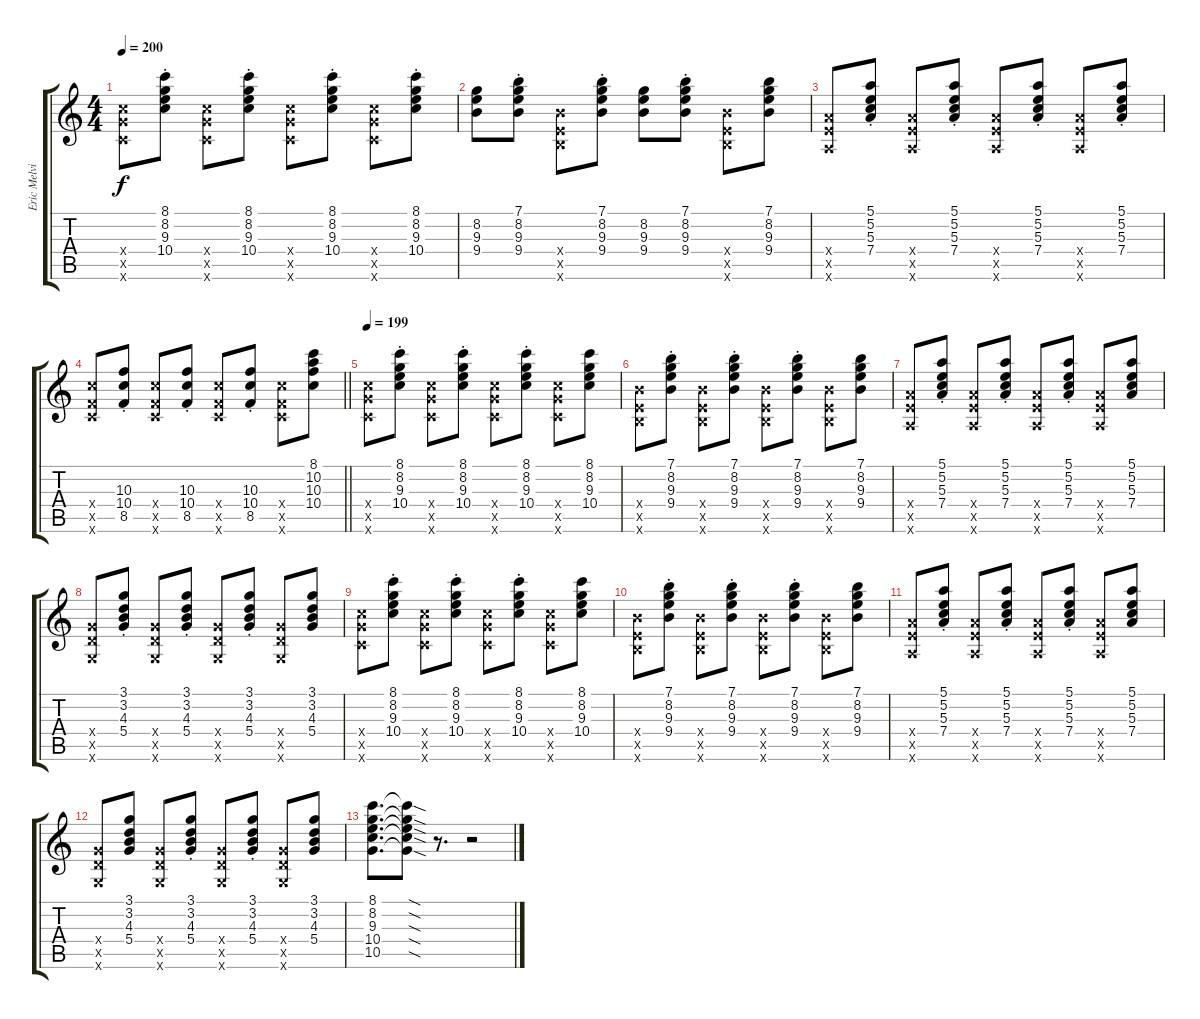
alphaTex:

\track ("Eric Melvin" "Eric Melvi") {instrument electricguitarjazz}
\staff {score tabs}
\tuning (E4 B3 G3 D3 A2 E2) {hide}
\ts (4 4)
\tempo 200
\clef g2
\ks c
(10.4{x} 10.5{x} 8.6{x}).8{dy f} (8.1{st} 8.2{st} 9.3{st} 10.4{st}).8 (10.4{x} 10.5{x} 8.6{x}).8 (8.1{st} 8.2{st} 9.3{st} 10.4{st}).8 (10.4{x} 10.5{x} 8.6{x}).8 (8.1{st} 8.2{st} 9.3{st} 10.4{st}).8 (10.4{x} 10.5{x} 8.6{x}).8 (8.1{st} 8.2{st} 9.3{st} 10.4{st}).8 |
(8.2 9.3 9.4).8 (7.1{st} 8.2{st} 9.3{st} 9.4{st}).8 (9.4{x} 7.5{x} 7.6{x}).8 (7.1{st} 8.2{st} 9.3{st} 9.4{st}).8 (8.2 9.3 9.4).8 (7.1{st} 8.2{st} 9.3{st} 9.4{st}).8 (9.4{x} 7.5{x} 7.6{x}).8 (7.1 8.2 9.3 9.4).8 |
(7.4{x} 7.5{x} 5.6{x}).8 (5.1{st} 5.2{st} 5.3{st} 7.4{st}).8 (7.4{x} 7.5{x} 5.6{x}).8 (5.1{st} 5.2{st} 5.3{st} 7.4{st}).8 (7.4{x} 7.5{x} 5.6{x}).8 (5.1{st} 5.2{st} 5.3{st} 7.4{st}).8 (7.4{x} 7.5{x} 5.6{x}).8 (5.1{st} 5.2{st} 5.3{st} 7.4{st}).8 |
\barLineRight lightlight
(10.4{x} 8.5{x} 8.6{x}).8 (10.3{st} 10.4{st} 8.5{st}).8 (10.4{x} 8.5{x} 8.6{x}).8 (10.3{st} 10.4{st} 8.5{st}).8 (10.4{x} 8.5{x} 8.6{x}).8 (10.3{st} 10.4{st} 8.5{st}).8 (10.4{x} 8.5{x} 8.6{x}).8 (8.1 10.2 10.3 10.4).8 |
\section ("" "")
\tempo 199
(10.4{x} 10.5{x} 8.6{x}).8 (8.1{st} 8.2{st} 9.3{st} 10.4{st}).8 (10.4{x} 10.5{x} 8.6{x}).8 (8.1{st} 8.2{st} 9.3{st} 10.4{st}).8 (10.4{x} 10.5{x} 8.6{x}).8 (8.1{st} 8.2{st} 9.3{st} 10.4{st}).8 (10.4{x} 10.5{x} 8.6{x}).8 (8.1 8.2 9.3 10.4).8 |
(9.4{x} 7.5{x} 7.6{x}).8 (7.1{st} 8.2{st} 9.3{st} 9.4{st}).8 (9.4{x} 7.5{x} 7.6{x}).8 (7.1{st} 8.2{st} 9.3{st} 9.4{st}).8 (9.4{x} 7.5{x} 7.6{x}).8 (7.1{st} 8.2{st} 9.3{st} 9.4{st}).8 (9.4{x} 7.5{x} 7.6{x}).8 (7.1 8.2 9.3 9.4).8 |
(7.4{x} 7.5{x} 5.6{x}).8 (5.1{st} 5.2{st} 5.3{st} 7.4{st}).8 (7.4{x} 7.5{x} 5.6{x}).8 (5.1{st} 5.2{st} 5.3{st} 7.4{st}).8 (7.4{x} 7.5{x} 5.6{x}).8 (5.1{st} 5.2{st} 5.3{st} 7.4{st}).8 (7.4{x} 7.5{x} 5.6{x}).8 (5.1 5.2 5.3 7.4).8 |
(5.4{x} 5.5{x} 3.6{x}).8 (3.1{st} 3.2{st} 4.3{st} 5.4{st}).8 (5.4{x} 5.5{x} 3.6{x}).8 (3.1{st} 3.2{st} 4.3{st} 5.4{st}).8 (5.4{x} 5.5{x} 3.6{x}).8 (3.1{st} 3.2{st} 4.3{st} 5.4{st}).8 (5.4{x} 5.5{x} 3.6{x}).8 (3.1 3.2 4.3 5.4).8 |
(10.4{x} 10.5{x} 8.6{x}).8 (8.1{st} 8.2{st} 9.3{st} 10.4{st}).8 (10.4{x} 10.5{x} 8.6{x}).8 (8.1{st} 8.2{st} 9.3{st} 10.4{st}).8 (10.4{x} 10.5{x} 8.6{x}).8 (8.1{st} 8.2{st} 9.3{st} 10.4{st}).8 (10.4{x} 10.5{x} 8.6{x}).8 (8.1 8.2 9.3 10.4).8 |
(9.4{x} 7.5{x} 7.6{x}).8 (7.1{st} 8.2{st} 9.3{st} 9.4{st}).8 (9.4{x} 7.5{x} 7.6{x}).8 (7.1{st} 8.2{st} 9.3{st} 9.4{st}).8 (9.4{x} 7.5{x} 7.6{x}).8 (7.1{st} 8.2{st} 9.3{st} 9.4{st}).8 (9.4{x} 7.5{x} 7.6{x}).8 (7.1 8.2 9.3 9.4).8 |
(7.4{x} 7.5{x} 5.6{x}).8 (5.1{st} 5.2{st} 5.3{st} 7.4{st}).8 (7.4{x} 7.5{x} 5.6{x}).8 (5.1{st} 5.2{st} 5.3{st} 7.4{st}).8 (7.4{x} 7.5{x} 5.6{x}).8 (5.1{st} 5.2{st} 5.3{st} 7.4{st}).8 (7.4{x} 7.5{x} 5.6{x}).8 (5.1 5.2 5.3 7.4).8 |
(5.4{x} 5.5{x} 3.6{x}).8 (3.1 3.2 4.3 5.4).8 (5.4{x} 5.5{x} 3.6{x}).8 (3.1{st} 3.2{st} 4.3{st} 5.4{st}).8 (5.4{x} 5.5{x} 3.6{x}).8 (3.1{st} 3.2{st} 4.3{st} 5.4{st}).8 (5.4{x} 5.5{x} 3.6{x}).8 (3.1 3.2 4.3 5.4).8 |
(8.1 8.2 9.3 10.4 10.5).8{d} (8.1{sod t} 8.2{sod t} 9.3{sod t} 10.4{sod t} 10.5{sod t}).8 r.8{d volume 0} r.2
